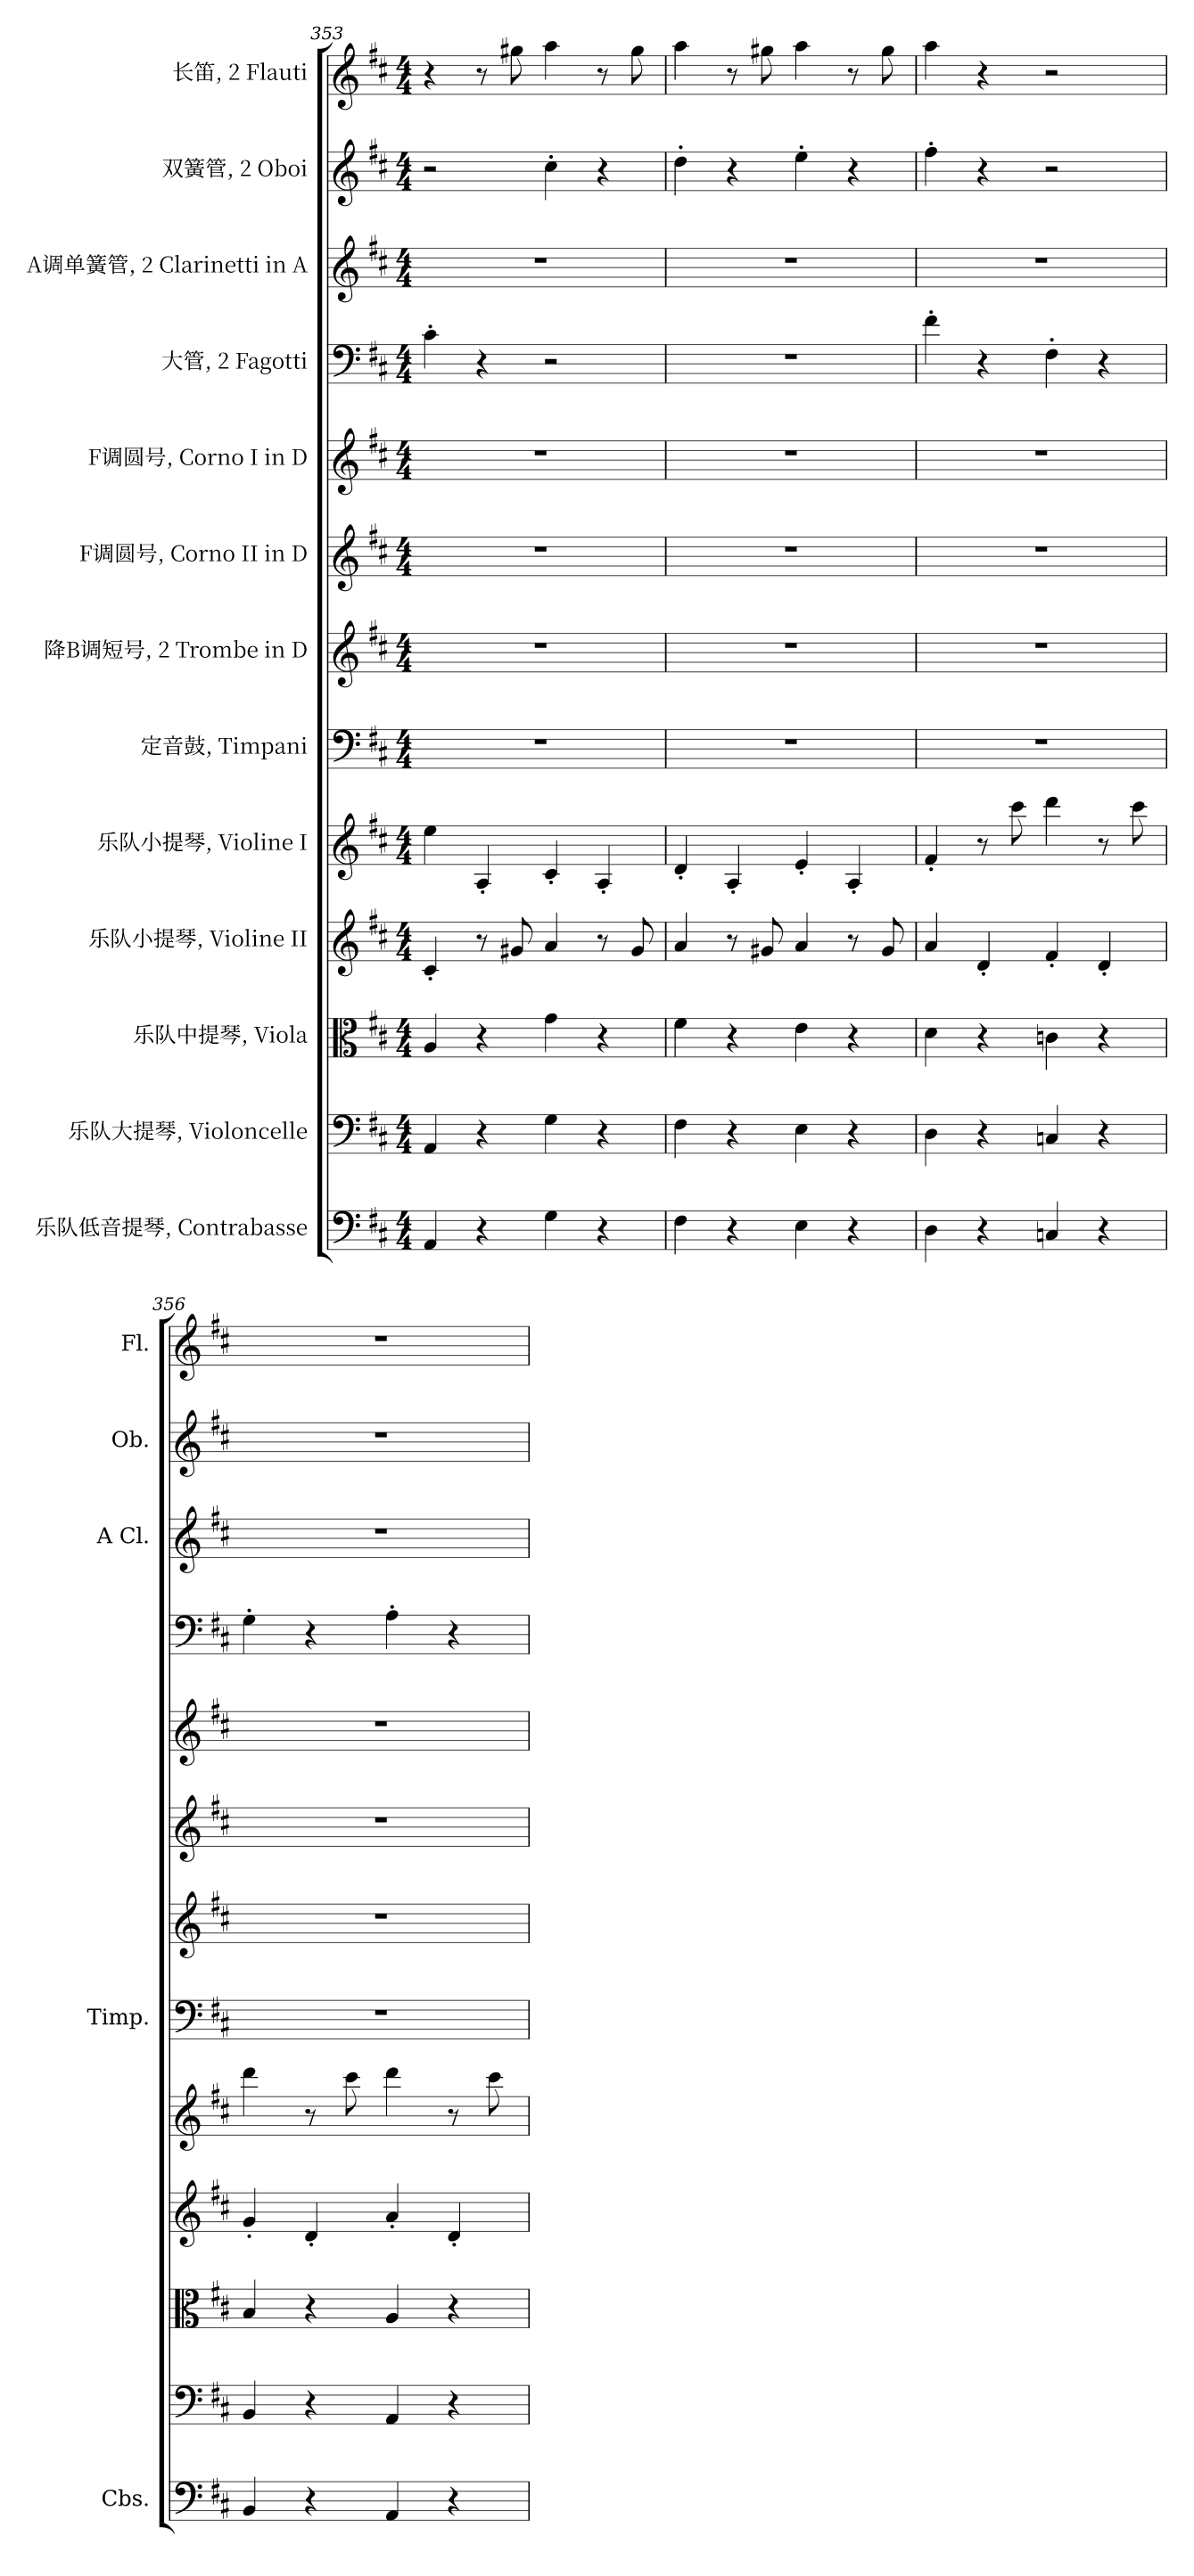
**kern	**kern	**kern	**kern	**kern	**kern	**kern	**kern	**kern	**kern	**kern	**kern	**kern
*part13	*part12	*part11	*part10	*part9	*part8	*part7	*part6	*part5	*part4	*part3	*part2	*part1
*staff13	*staff12	*staff11	*staff10	*staff9	*staff8	*staff7	*staff6	*staff5	*staff4	*staff3	*staff2	*staff1
*I"乐队低音提琴, Contrabasse	*I"乐队大提琴, Violoncelle	*I"乐队中提琴, Viola	*I"乐队小提琴, Violine II	*I"乐队小提琴, Violine I	*I"定音鼓, Timpani	*I"降B调短号, 2 Trombe in D	*I"F调圆号, Corno II in D	*I"F调圆号, Corno I in D	*I"大管, 2 Fagotti	*I"A调单簧管, 2 Clarinetti in A	*I"双簧管, 2 Oboi	*I"长笛, 2 Flauti
*I'Cbs.	*	*	*	*	*I'Timp.	*	*	*	*	*I'A Cl.	*I'Ob.	*I'Fl.
*clefF4	*clefF4	*clefC3	*clefG2	*clefG2	*clefF4	*clefG2	*clefG2	*clefG2	*clefF4	*clefG2	*clefG2	*clefG2
*ITrd7c12	*	*	*	*	*	*ITrd1c2	*ITrd4c7	*ITrd4c7	*	*ITrd2c3	*	*
*k[f#c#]	*k[f#c#]	*k[f#c#]	*k[f#c#]	*k[f#c#]	*k[f#c#]	*k[]	*k[f#]	*k[f#]	*k[f#c#]	*k[f#c#g#d#a#]	*k[f#c#]	*k[f#c#]
*M4/4	*M4/4	*M4/4	*M4/4	*M4/4	*M4/4	*M4/4	*M4/4	*M4/4	*M4/4	*M4/4	*M4/4	*M4/4
*MM278	*MM278	*MM278	*MM278	*MM278	*MM278	*MM278	*MM278	*MM278	*MM278	*MM278	*MM278	*MM278
=353	=353	=353	=353	=353	=353	=353	=353	=353	=353	=353	=353	=353
4AAA/	4AA/	4A/	4c#'/	4ee\	1r	1r	1r	1r	4c#'\	1r	2r	4r
4r	4r	4r	8r	4A'/	.	.	.	.	4r	.	.	8r
.	.	.	8g#X/	.	.	.	.	.	.	.	.	8gg#X\
*	*	*	*	*	*	*	*	*	*	*	*	*MM305
4GG\	4G\	4g\	4a/	4c#'/	.	.	.	.	2r	.	4cc#'\	4aa\
4r	4r	4r	8r	4A'/	.	.	.	.	.	.	4r	8r
.	.	.	8g#/	.	.	.	.	.	.	.	.	8gg#\
=354	=354	=354	=354	=354	=354	=354	=354	=354	=354	=354	=354	=354
*	*	*	*	*	*	*	*	*	*	*	*	*MM278
4FF#\	4F#\	4f#\	4a/	4d'/	1r	1r	1r	1r	1r	1r	4dd'\	4aa\
4r	4r	4r	8r	4A'/	.	.	.	.	.	.	4r	8r
.	.	.	8g#X/	.	.	.	.	.	.	.	.	8gg#X\
*	*	*	*	*	*	*	*	*	*	*	*	*MM305
4EE\	4E\	4e\	4a/	4e'/	.	.	.	.	.	.	4ee'\	4aa\
4r	4r	4r	8r	4A'/	.	.	.	.	.	.	4r	8r
.	.	.	8g#/	.	.	.	.	.	.	.	.	8gg#\
!!LO:PB:g=z
=355	=355	=355	=355	=355	=355	=355	=355	=355	=355	=355	=355	=355
*	*	*	*	*	*	*	*	*	*	*	*	*MM278
4DD\	4D\	4d\	4a/	4f#'/	1r	1r	1r	1r	4f#'\	1r	4ff#'\	4aa\
4r	4r	4r	4d'/	8r	.	.	.	.	4r	.	4r	4r
.	.	.	.	8ccc#\	.	.	.	.	.	.	.	.
*	*	*	*	*	*	*	*	*	*	*	*	*MM300
4CCn/	4Cn/	4cn\	4f#'/	4ddd\	.	.	.	.	4F#'\	.	2r	2r
4r	4r	4r	4d'/	8r	.	.	.	.	4r	.	.	.
.	.	.	.	8ccc#\	.	.	.	.	.	.	.	.
=356	=356	=356	=356	=356	=356	=356	=356	=356	=356	=356	=356	=356
*	*	*	*	*	*	*	*	*	*	*	*	*MM278
4BBB/	4BB/	4B/	4g'/	4ddd\	1r	1r	1r	1r	4G'\	1r	1r	1r
4r	4r	4r	4d'/	8r	.	.	.	.	4r	.	.	.
.	.	.	.	8ccc#\	.	.	.	.	.	.	.	.
4AAA/	4AA/	4A/	4a'/	4ddd\	.	.	.	.	4A'\	.	.	.
4r	4r	4r	4d'/	8r	.	.	.	.	4r	.	.	.
.	.	.	.	8ccc#\	.	.	.	.	.	.	.	.
=	=	=	=	=	=	=	=	=	=	=	=	=
*-	*-	*-	*-	*-	*-	*-	*-	*-	*-	*-	*-	*-
